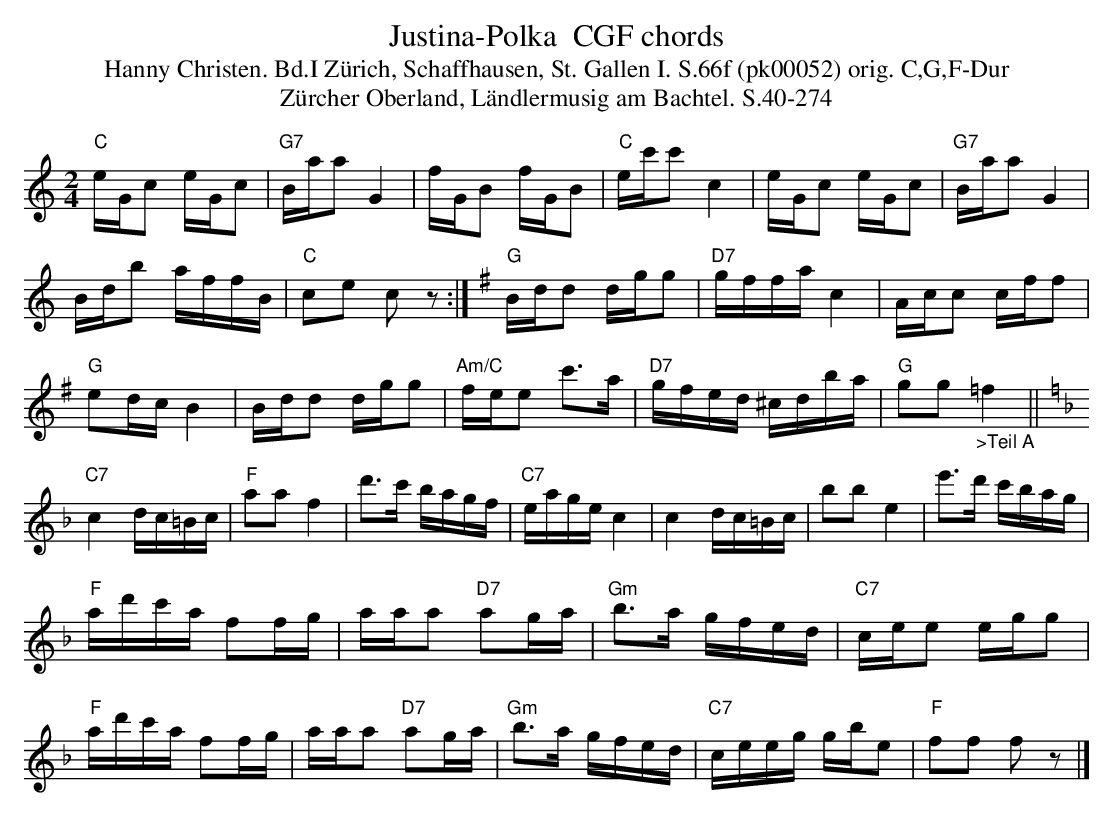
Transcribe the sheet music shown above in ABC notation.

X:1
T: Justina-Polka  CGF chords
T:Hanny Christen. Bd.I Zürich, Schaffhausen, St. Gallen I. S.66f (pk00052) orig. C,G,F-Dur
T: Z\"urcher Oberland, L\"andlermusig am Bachtel. S.40-274
M:2/4
L:1/16
K:C %%MIDI gchordon
"C"eGc2 eGc2 | "G7"Baa2G4 | fGB2 fGB2 | "C"ec'c'2c4 | eGc2 eGc2 | "G7"Baa2G4 |
Bdb2 affB | "C"c2e2 c2z2 :|  [K:G] "G"Bdd2 dgg2 | "D7"gffa c4 | Acc2 cff2 |
"G"e2dcB4 | Bdd2 dgg2 | "Am/C"fee2 c'3a | "D7"gfed ^cdba | "G"g2g2 "_>Teil A"=f4 || [K:F]
"C7"c4 dc=Bc | "F"a2a2f4 | d'3c' bagf | "C7"eagec4 | c4 dc=Bc | b2b2e4 | e'3d' c'bag |
"F"ad'c'a f2fg | aaa2  "D7"a2ga | "Gm"b3a gfed | "C7"cee2 egg2 |
"F"ad'c'a f2fg | aaa2 "D7"a2ga | "Gm"b3a gfed | "C7"ceeg gbe2 | "F"f2f2 f2z2 |]
